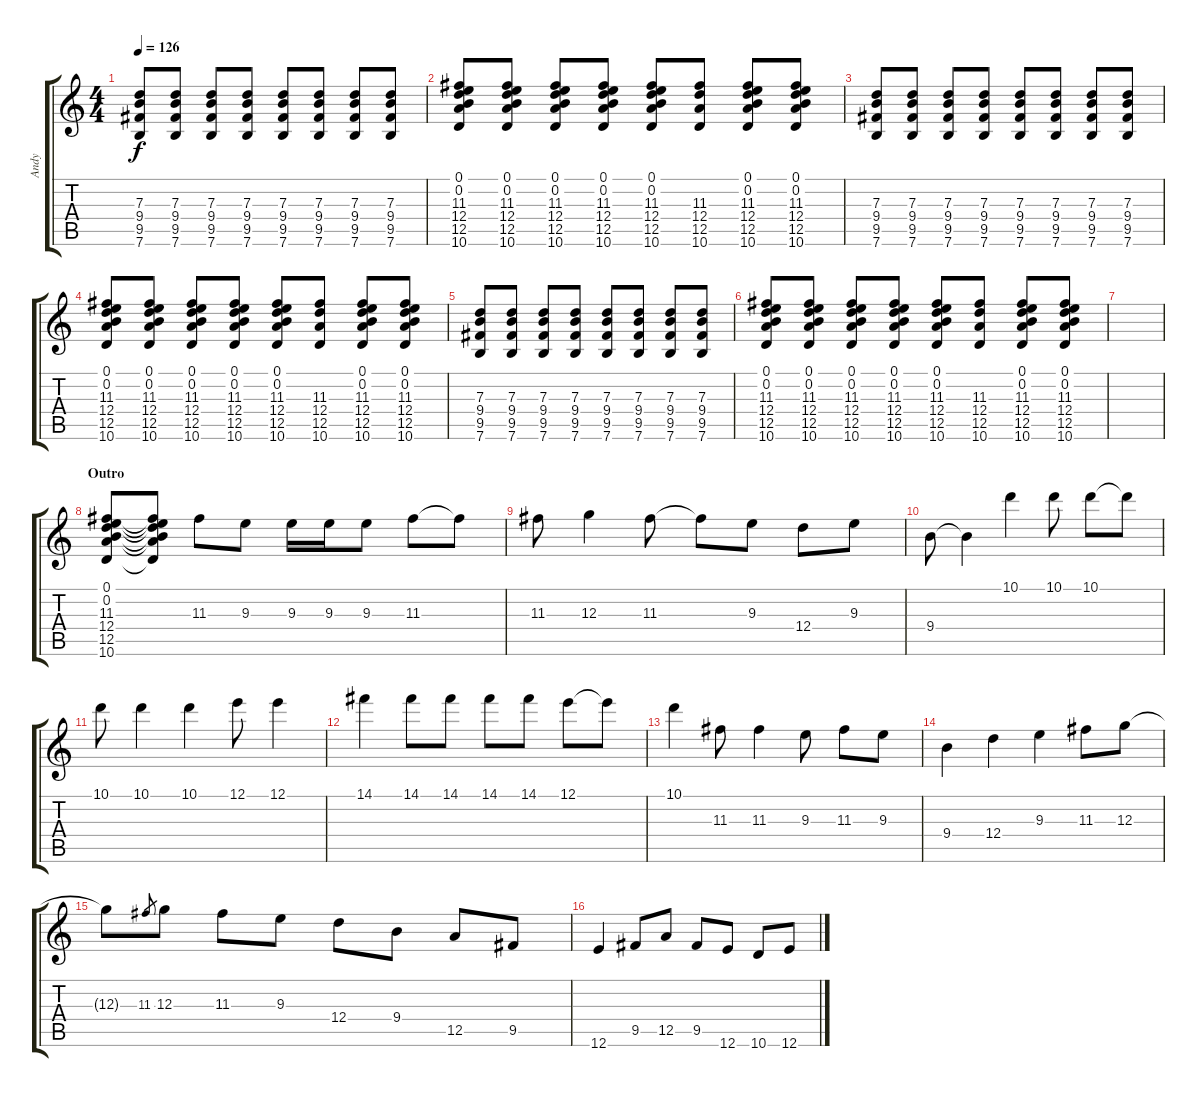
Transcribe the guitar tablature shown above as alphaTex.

\track ("Andy" "Andy") {instrument distortionguitar}
\staff {score tabs}
\tuning (E4 B3 G3 D3 A2 E2) {hide}
\ts (4 4)
\tempo 126
\clef g2
\ks c
(7.3 9.4 9.5 7.6).8{dy f} (7.3 9.4 9.5 7.6).8 (7.3 9.4 9.5 7.6).8 (7.3 9.4 9.5 7.6).8 (7.3 9.4 9.5 7.6).8 (7.3 9.4 9.5 7.6).8 (7.3 9.4 9.5 7.6).8 (7.3 9.4 9.5 7.6).8 |
(0.1 0.2 11.3 12.4 12.5 10.6).8 (0.1 0.2 11.3 12.4 12.5 10.6).8 (0.1 0.2 11.3 12.4 12.5 10.6).8 (0.1 0.2 11.3 12.4 12.5 10.6).8 (0.1 0.2 11.3 12.4 12.5 10.6).8 (11.3 12.4 12.5 10.6).8 (0.1 0.2 11.3 12.4 12.5 10.6).8 (0.1 0.2 11.3 12.4 12.5 10.6).8 |
(7.3 9.4 9.5 7.6).8 (7.3 9.4 9.5 7.6).8 (7.3 9.4 9.5 7.6).8 (7.3 9.4 9.5 7.6).8 (7.3 9.4 9.5 7.6).8 (7.3 9.4 9.5 7.6).8 (7.3 9.4 9.5 7.6).8 (7.3 9.4 9.5 7.6).8 |
(0.1 0.2 11.3 12.4 12.5 10.6).8 (0.1 0.2 11.3 12.4 12.5 10.6).8 (0.1 0.2 11.3 12.4 12.5 10.6).8 (0.1 0.2 11.3 12.4 12.5 10.6).8 (0.1 0.2 11.3 12.4 12.5 10.6).8 (11.3 12.4 12.5 10.6).8 (0.1 0.2 11.3 12.4 12.5 10.6).8 (0.1 0.2 11.3 12.4 12.5 10.6).8 |
(7.3 9.4 9.5 7.6).8 (7.3 9.4 9.5 7.6).8 (7.3 9.4 9.5 7.6).8 (7.3 9.4 9.5 7.6).8 (7.3 9.4 9.5 7.6).8 (7.3 9.4 9.5 7.6).8 (7.3 9.4 9.5 7.6).8 (7.3 9.4 9.5 7.6).8 |
(0.1 0.2 11.3 12.4 12.5 10.6).8 (0.1 0.2 11.3 12.4 12.5 10.6).8 (0.1 0.2 11.3 12.4 12.5 10.6).8 (0.1 0.2 11.3 12.4 12.5 10.6).8 (0.1 0.2 11.3 12.4 12.5 10.6).8 (11.3 12.4 12.5 10.6).8 (0.1 0.2 11.3 12.4 12.5 10.6).8 (0.1 0.2 11.3 12.4 12.5 10.6).8 |
|
\section ("" "Outro")
(0.1 0.2 11.3 12.4 12.5 10.6).8 (0.1{t} 0.2{t} 11.3{t} 12.4{t} 12.5{t} 10.6{t}).8 11.3.8 9.3.8 9.3.16 9.3.16 9.3.8 11.3.8 11.3{t}.8 |
11.3.8 12.3.4 11.3.8 11.3{t}.8 9.3.8 12.4.8 9.3.8 |
9.4.8 9.4{t}.4 10.1.4 10.1.8 10.1.8 10.1{t}.8 |
10.1.8 10.1.4 10.1.4 12.1.8 12.1.4 |
14.1.4 14.1.8 14.1.8 14.1.8 14.1.8 12.1.8 12.1{t}.8 |
10.1.4 11.3.8 11.3.4 9.3.8 11.3.8 9.3.8 |
9.4.4 12.4.4 9.3.4 11.3.8 12.3.8 |
12.3{t}.8 11.3.8{gr} 12.3.8 11.3.8 9.3.8 12.4.8 9.4.8 12.5.8 9.5.8 |
12.6.4 9.5.8 12.5.8 9.5.8 12.6.8 10.6.8 12.6.8
